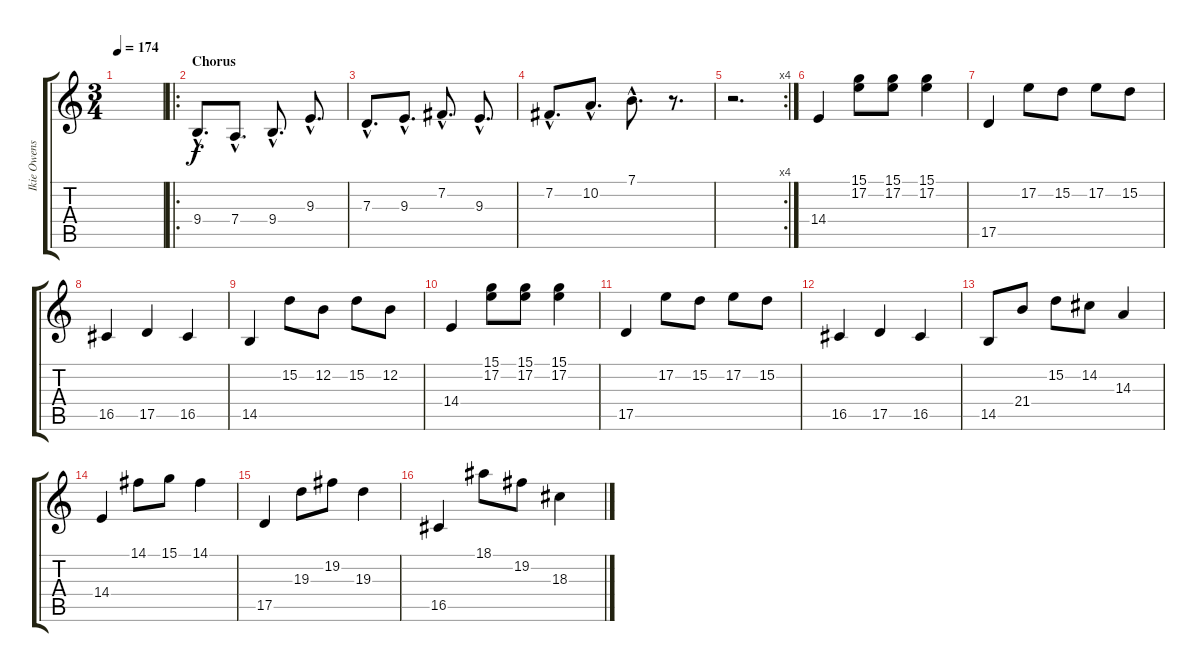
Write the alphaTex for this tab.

\track ("Ikie Owens - Keyboard" "Ikie Owens") {instrument brightacousticpiano}
\staff {score tabs}
\tuning (E4 B3 G3 D3 A2 E2) {hide}
\ts (3 4)
\tempo 174
\clef g2
\ks c
|
\ro
\section ("" "Chorus")
9.4{hac}.8{d} 7.4{hac}.8{d} 9.4{hac}.8{d} 9.3{hac}.8{d} |
7.3{hac}.8{d} 9.3{hac}.8{d} 7.2{hac}.8{d} 9.3{hac}.8{d} |
7.2{hac}.8{d} 10.2{hac}.8{d} 7.1{hac}.8{d} r.8{d} |
\rc 4
r.2{d} |
14.4.4 (15.1 17.2).8 (15.1 17.2).8 (15.1 17.2).4 |
17.5.4 17.2.8 15.2.8 17.2.8 15.2.8 |
16.5.4 17.5.4 16.5.4 |
14.5.4 15.2.8 12.2.8 15.2.8 12.2.8 |
14.4.4 (15.1 17.2).8 (15.1 17.2).8 (15.1 17.2).4 |
17.5.4 17.2.8 15.2.8 17.2.8 15.2.8 |
16.5.4 17.5.4 16.5.4 |
14.5.8 21.4.8 15.2.8 14.2.8 14.3.4 |
14.4.4 14.1.8 15.1.8 14.1.4 |
17.5.4 19.3.8 19.2.8 19.3.4 |
16.5.4 18.1.8 19.2.8 18.3.4
